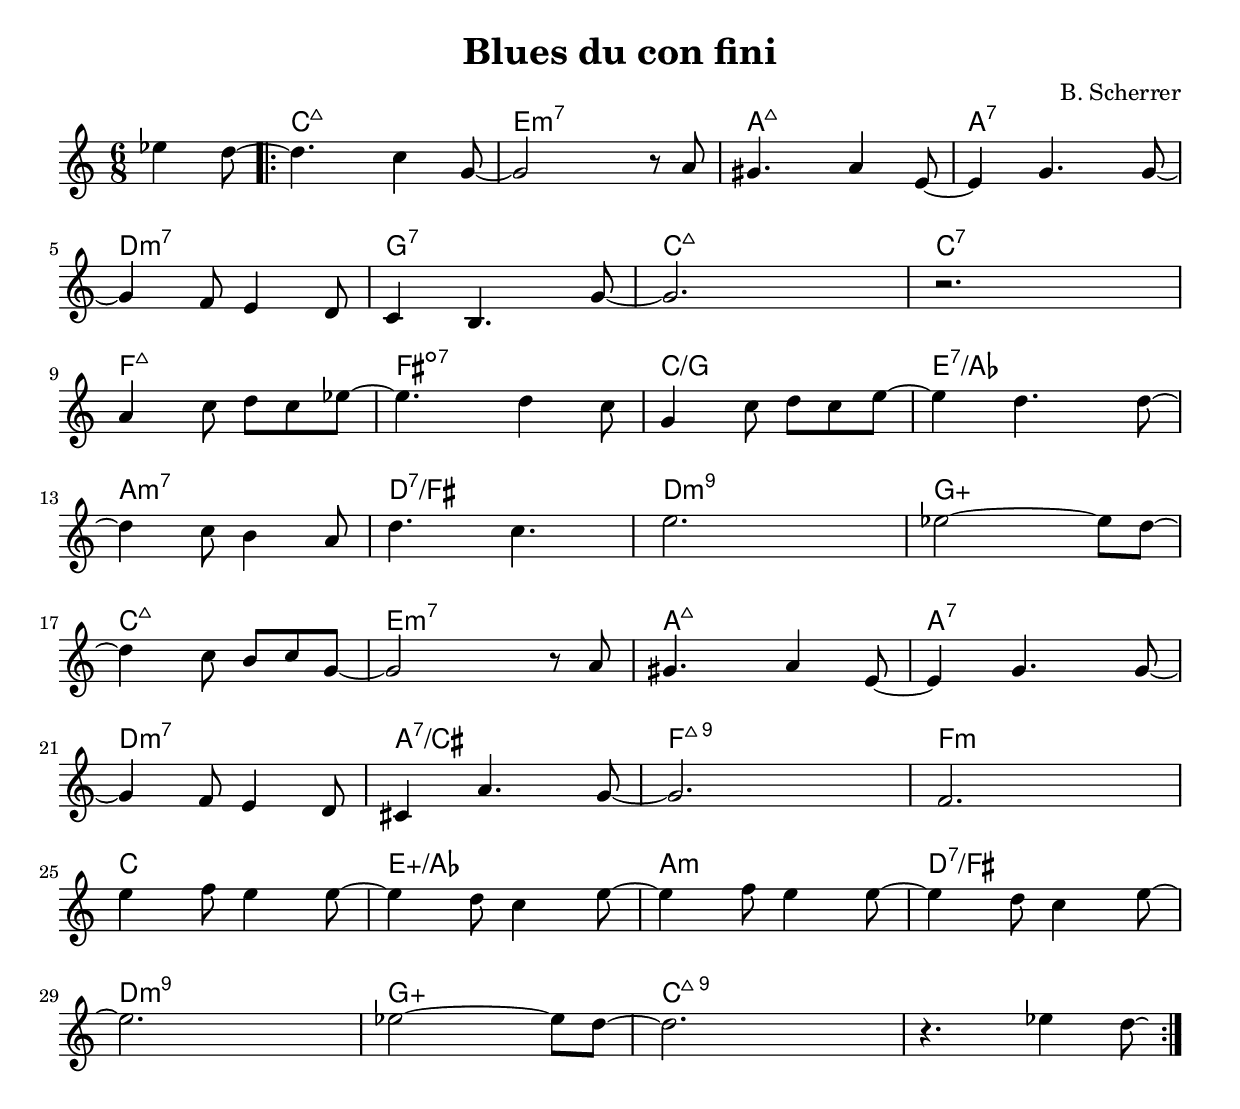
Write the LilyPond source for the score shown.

\version "2.18.2"	

noteCibleTransposition =   c   % c         % d pour Si b %  a, pour Mi b

ton = ""

indent = 0

melodie =  \relative c''{
  \key c \major
  \numericTimeSignature
  \time 6/8
  \partial 4. ees4 d8~ |
  \repeat volta 2 {
  d4. c4 g8~ | g2 r8 a | gis4. a4 e8~ | e4 g4. g8~ |\break
  g4 f8 e4 d8 | c4 b4. g'8~ | g2. | r2. | \break
  a4 c8 d c ees~ | ees4. d4 c8 |  g4 c8 d c e~ | e4 d4. d8~ |\break
  d4 c8 b4 a8 | d4. c4. | e2. | ees2~ ees8 d8~ |  \break

  d4 c8 b c g8~ | g2 r8 a | gis4. a4 e8~ | e4 g4. g8~ |\break
  g4 f8 e4 d8 | cis4 a'4. g8~ | g2. | f2. | \break
  e'4 f8 e4 e8~ | e4 d8 c4 e8~ | e4 f8 e4 e8~ | e4 d8 c4 e8~ | \break
  e2. | ees2~ ees8 d~ | d2. | r4. ees4 d8\laissezVibrer  |}

}


harmonie =  \chordmode{  
  \time 6/8
  \partial 4. s4. |
  \repeat volta 2 {
  c2.:maj7 | e:min7 | a:maj7 | a:7 |
  d:min7 | g:7 | c:maj7 | c:7 |
  f:maj7 | fis:3-.5-.7- | c/g | e:7/aes |
  a:min7 | d:7/fis | d:3-.7.9 | g:5+ |

  c2.:maj7 | e:min7 | a:maj7 | a:7 |
  d:min7 | a:7/cis | f:7+.9 | f:min |
  c | e:5+/aes | a:min | d:7/fis |
  d:min9 | g:5+ | c:7+.9 | s
  }
}



\header {
  title = #(string-append "Blues du con fini" ton )
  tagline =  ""
  composer = "B. Scherrer"
}



\score{
  <<
    \new ChordNames {
      \transpose c \noteCibleTransposition{
	\harmonie
      }
    }
    \new Staff { 
      \transpose c \noteCibleTransposition {
      \melodie
      }
    }
  >>
  \layout{ \context {      \Score      proportionalNotationDuration = #(ly:make-moment 4 30     )   } }
}






\score {
  <<
    \new Staff \with {midiInstrument = #"accordion"}<< \unfoldRepeats{\transpose c c' {\melodie} 
                                 }  >>
    \new Staff \with {midiInstrument = #"electric piano 1"} << \unfoldRepeats{\harmonie
                          } >> 
  >>
\midi{ \tempo 4 = 120 }
}